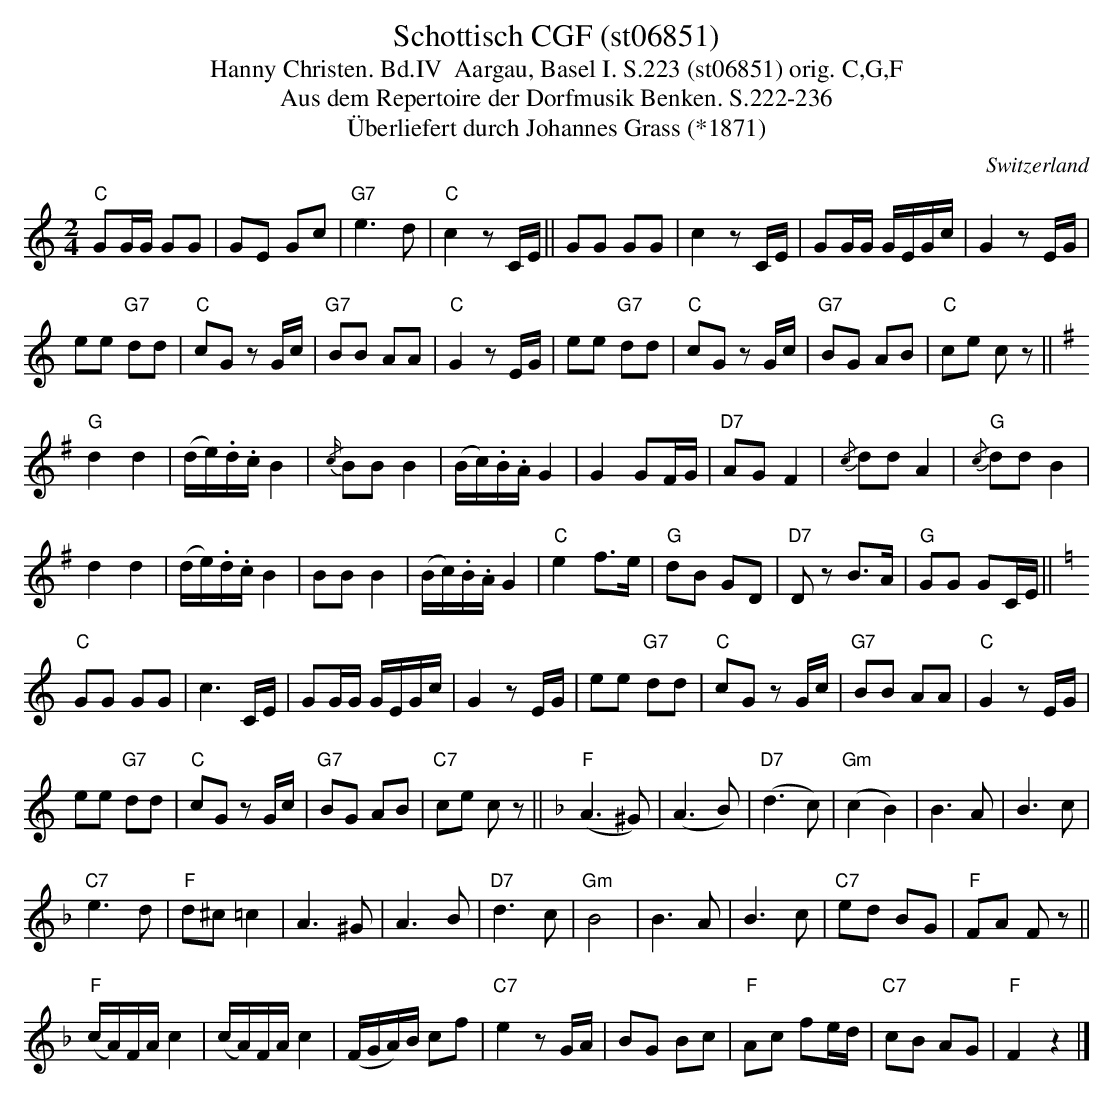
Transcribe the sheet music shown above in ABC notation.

X:1
T:Schottisch CGF (st06851)
T:Hanny Christen. Bd.IV  Aargau, Basel I. S.223 (st06851) orig. C,G,F
T: Aus dem Repertoire der Dorfmusik Benken. S.222-236
T:Überliefert durch Johannes Grass (*1871)
M:2/4
L:1/8
O:Switzerland
K:C major
"C"GG/G/ GG | GE Gc | "G7"e3d | "C"c2zC/E/ || GG GG | c2zC/E/ | GG/G/  G/E/G/c/ | G2zE/G/ |
ee "G7"dd | "C"cG zG/c/ | "G7"BB AA | "C"G2zE/G/ | ee "G7"dd | "C"cG zG/c/ | "G7"BG AB | "C"ce cz || [K:G]
"G"d2d2 | (d/e/).d/.c/B2 | {/c/}BB B2 | (B/c/).B/.A/ G2 | G2 GF/G/ | "D7"AGF2 | {/c}dd A2 | {/c}"G"ddB2 |
d2d2 | (d/e/).d/.c/B2 | BB B2 | (B/c/).B/.A/ G2 | "C"e2 f>e | "G"dB GD | "D7"Dz B>A | "G"GG GC/E/ || [K:C]
"C"GG GG | c3C/E/ |  GG/G/ G/E/G/c/ |  G2z  E/G/  | ee "G7"dd | "C"cGz G/c/ | "G7"BB AA | "C"G2z E/G/ |
ee "G7"dd | "C"cGz G/c/ | "G7"BG AB | "C7"ce cz || [K:F] ("F"A3^G) | (A3B) | ("D7"d3c) | ("Gm"c2B2) | B3A | B3c |
"C7"e3d | "F"d^c =c2 | A3^G | A3B | "D7"d3c | "Gm"B4 | B3A | B3c | "C7"ed BG | "F"FA Fz ||
("F"c/A/)F/A/ c2 | (c/A/)F/A/ c2 |  (F/G/A/)B/ cf | "C7"e2zG/A/ | BG Bc | "F"Ac fe/d/ | "C7"cB AG | "F"F2z2 |]
